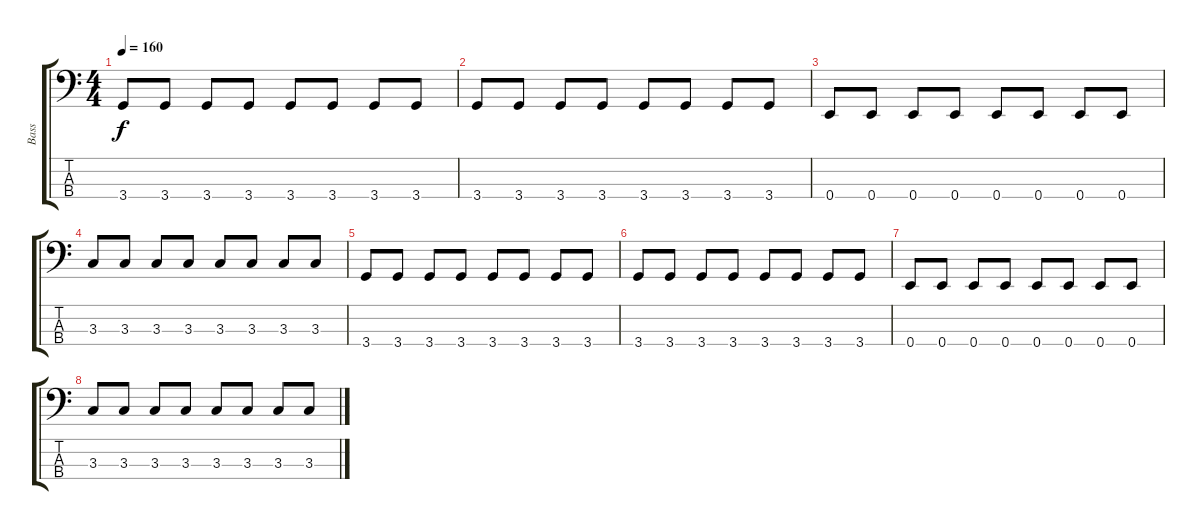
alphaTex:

\track ("Bass" "Bass") {instrument electricbassfinger}
\staff {score tabs}
\tuning (G2 D2 A1 E1) {hide}
\ts (4 4)
\tempo 160
\clef f4
\ks c
3.4.8{dy f} 3.4.8 3.4.8 3.4.8 3.4.8 3.4.8 3.4.8 3.4.8 |
3.4.8 3.4.8 3.4.8 3.4.8 3.4.8 3.4.8 3.4.8 3.4.8 |
0.4.8 0.4.8 0.4.8 0.4.8 0.4.8 0.4.8 0.4.8 0.4.8 |
3.3.8 3.3.8 3.3.8 3.3.8 3.3.8 3.3.8 3.3.8 3.3.8 |
3.4.8 3.4.8 3.4.8 3.4.8 3.4.8 3.4.8 3.4.8 3.4.8 |
3.4.8 3.4.8 3.4.8 3.4.8 3.4.8 3.4.8 3.4.8 3.4.8 |
0.4.8 0.4.8 0.4.8 0.4.8 0.4.8 0.4.8 0.4.8 0.4.8 |
3.3.8 3.3.8 3.3.8 3.3.8 3.3.8 3.3.8 3.3.8 3.3.8
